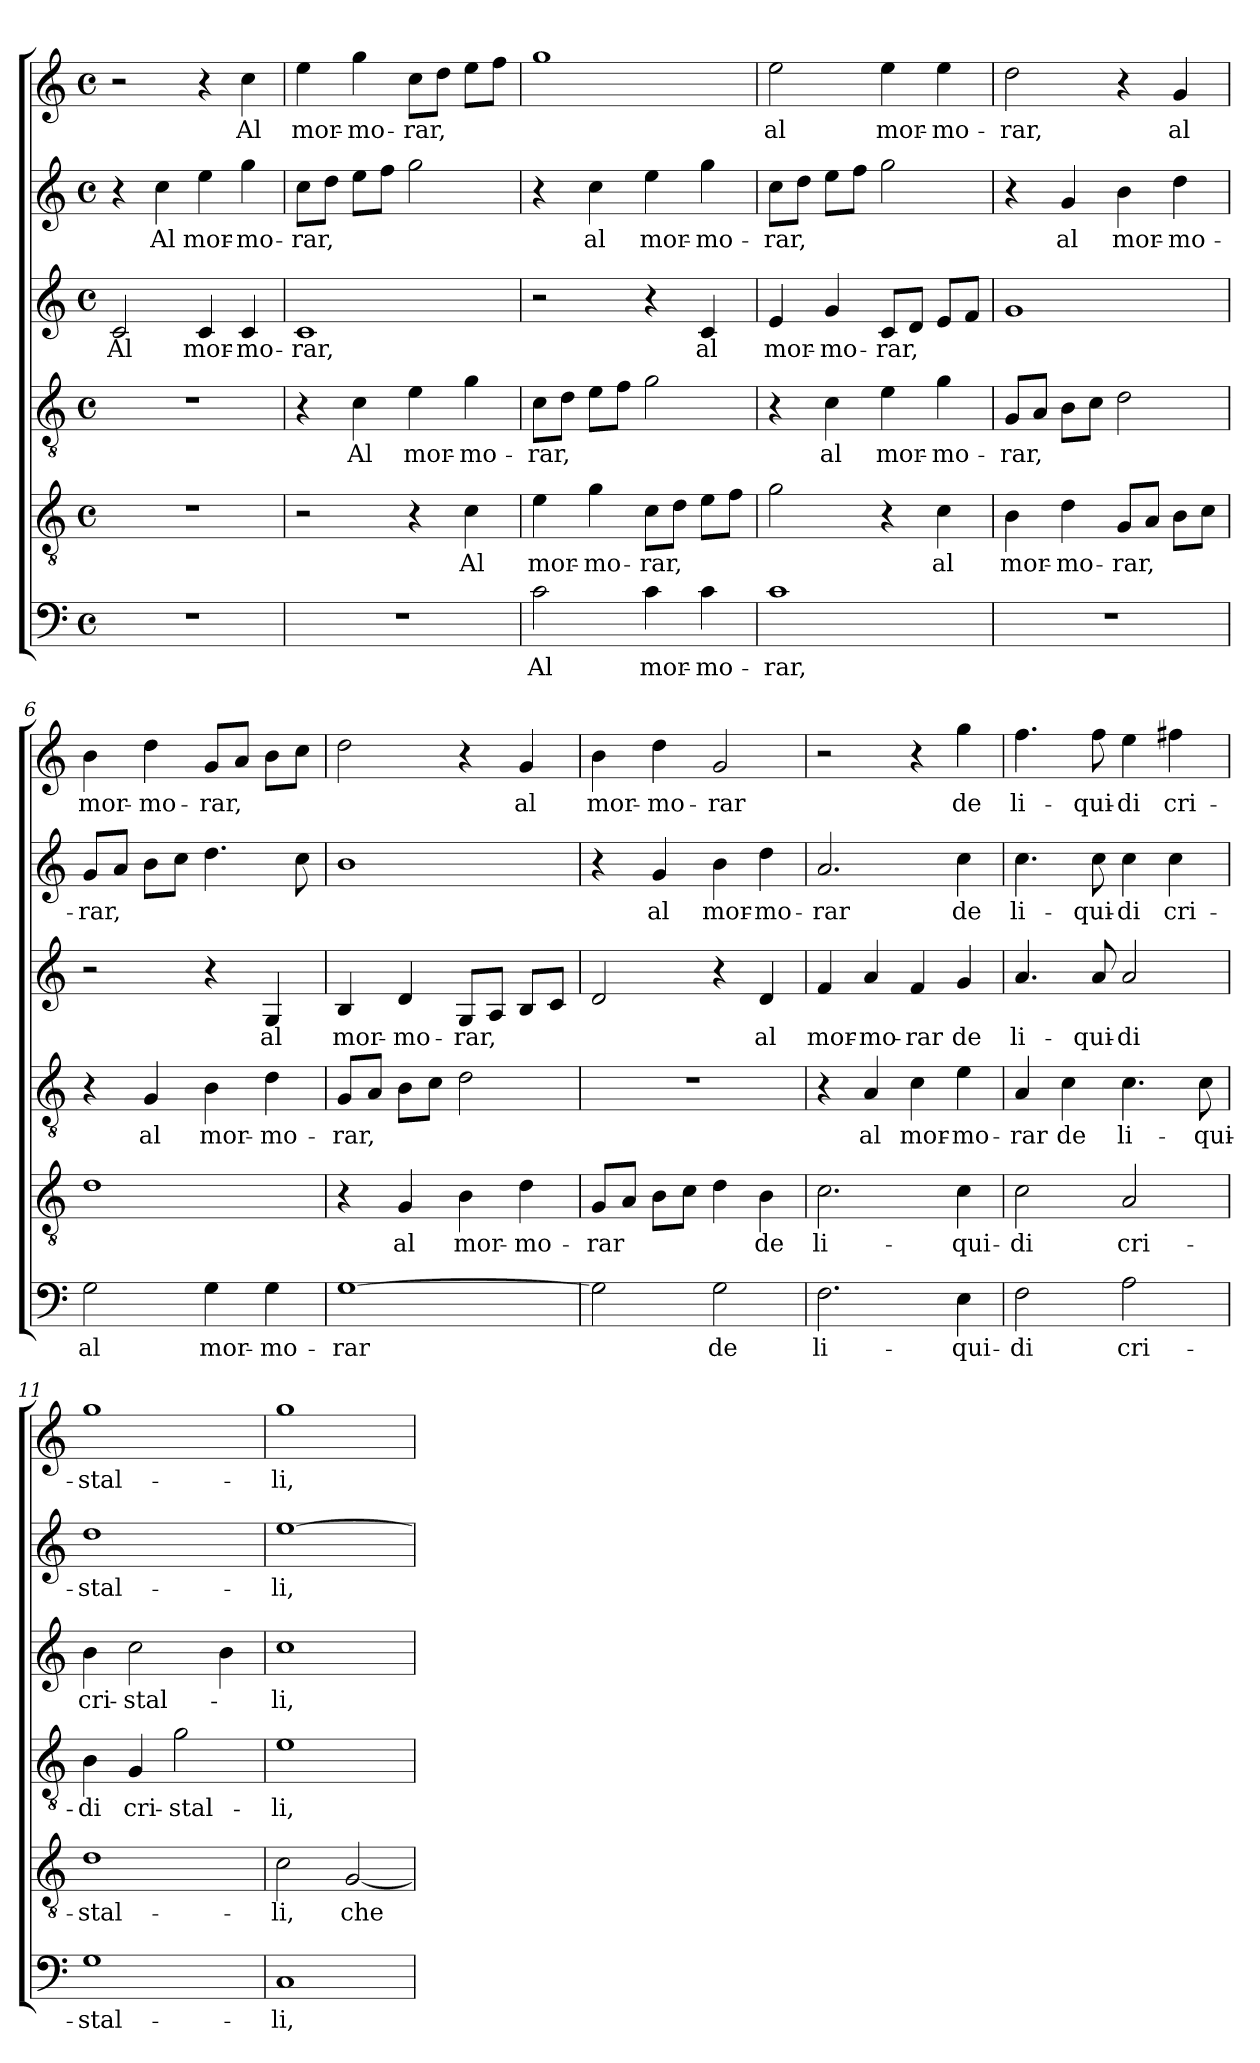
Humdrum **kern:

**kern	**text	**kern	**text	**kern	**text	**kern	**text	**kern	**text	**kern	**text
*part6	*part6	*part5	*part5	*part4	*part4	*part3	*part3	*part2	*part2	*part1	*part1
*staff6	*staff6	*staff5	*staff5	*staff4	*staff4	*staff3	*staff3	*staff2	*staff2	*staff1	*staff1
*clefF4	*	*clefGv2	*	*clefGv2	*	*clefG2	*	*clefG2	*	*clefG2	*
*k[]	*	*k[]	*	*k[]	*	*k[]	*	*k[]	*	*k[]	*
*C:	*	*C:	*	*C:	*	*C:	*	*C:	*	*C:	*
*M4/4	*	*M4/4	*	*M4/4	*	*M4/4	*	*M4/4	*	*M4/4	*
*met(c)	*	*met(c)	*	*met(c)	*	*met(c)	*	*met(c)	*	*met(c)	*
=1	=1	=1	=1	=1	=1	=1	=1	=1	=1	=1	=1
1r	.	1r	.	1r	.	2c/	Al	4r	.	2r	.
.	.	.	.	.	.	.	.	4cc\	Al	.	.
.	.	.	.	.	.	4c/	mor-	4ee\	mor-	4r	.
.	.	.	.	.	.	4c/	-mo-	4gg\	-mo-	4cc\	Al
=2	=2	=2	=2	=2	=2	=2	=2	=2	=2	=2	=2
1r	.	2r	.	4r	.	1c	-rar,	8cc\L	-rar,	4ee\	mor-
.	.	.	.	.	.	.	.	8dd\J	.	.	.
.	.	.	.	4c\	Al	.	.	8ee\L	.	4gg\	-mo-
.	.	.	.	.	.	.	.	8ff\J	.	.	.
.	.	4r	.	4e\	mor-	.	.	2gg\	.	8cc\L	-rar,
.	.	.	.	.	.	.	.	.	.	8dd\J	.
.	.	4c\	Al	4g\	-mo-	.	.	.	.	8ee\L	.
.	.	.	.	.	.	.	.	.	.	8ff\J	.
=3	=3	=3	=3	=3	=3	=3	=3	=3	=3	=3	=3
2c\	Al	4e\	mor-	8c\L	-rar,	2r	.	4r	.	1gg	.
.	.	.	.	8d\J	.	.	.	.	.	.	.
.	.	4g\	-mo-	8e\L	.	.	.	4cc\	al	.	.
.	.	.	.	8f\J	.	.	.	.	.	.	.
4c\	mor-	8c\L	-rar,	2g\	.	4r	.	4ee\	mor-	.	.
.	.	8d\J	.	.	.	.	.	.	.	.	.
4c\	-mo-	8e\L	.	.	.	4c/	al	4gg\	-mo-	.	.
.	.	8f\J	.	.	.	.	.	.	.	.	.
=4	=4	=4	=4	=4	=4	=4	=4	=4	=4	=4	=4
1c	-rar,	2g\	.	4r	.	4e/	mor-	8cc\L	-rar,	2ee\	al
.	.	.	.	.	.	.	.	8dd\J	.	.	.
.	.	.	.	4c\	al	4g/	-mo-	8ee\L	.	.	.
.	.	.	.	.	.	.	.	8ff\J	.	.	.
.	.	4r	.	4e\	mor-	8c/L	-rar,	2gg\	.	4ee\	mor-
.	.	.	.	.	.	8d/J	.	.	.	.	.
.	.	4c\	al	4g\	-mo-	8e/L	.	.	.	4ee\	-mo-
.	.	.	.	.	.	8f/J	.	.	.	.	.
=5	=5	=5	=5	=5	=5	=5	=5	=5	=5	=5	=5
1r	.	4B\	mor-	8G/L	-rar,	1g	.	4r	.	2dd\	-rar,
.	.	.	.	8A/J	.	.	.	.	.	.	.
.	.	4d\	-mo-	8B\L	.	.	.	4g/	al	.	.
.	.	.	.	8c\J	.	.	.	.	.	.	.
.	.	8G/L	-rar,	2d\	.	.	.	4b\	mor-	4r	.
.	.	8A/J	.	.	.	.	.	.	.	.	.
.	.	8B\L	.	.	.	.	.	4dd\	-mo-	4g/	al
.	.	8c\J	.	.	.	.	.	.	.	.	.
=6	=6	=6	=6	=6	=6	=6	=6	=6	=6	=6	=6
2G\	al	1d	.	4r	.	2r	.	8g/L	-rar,	4b\	mor-
.	.	.	.	.	.	.	.	8a/J	.	.	.
.	.	.	.	4G/	al	.	.	8b\L	.	4dd\	-mo-
.	.	.	.	.	.	.	.	8cc\J	.	.	.
4G\	mor-	.	.	4B\	mor-	4r	.	4.dd\	.	8g/L	-rar,
.	.	.	.	.	.	.	.	.	.	8a/J	.
4G\	-mo-	.	.	4d\	-mo-	4G/	al	.	.	8b\L	.
.	.	.	.	.	.	.	.	8cc\	.	8cc\J	.
!!LO:LB:g=z
=7	=7	=7	=7	=7	=7	=7	=7	=7	=7	=7	=7
[1G	-rar	4r	.	8G/L	-rar,	4B/	mor-	1b	.	2dd\	.
.	.	.	.	8A/J	.	.	.	.	.	.	.
.	.	4G/	al	8B\L	.	4d/	-mo-	.	.	.	.
.	.	.	.	8c\J	.	.	.	.	.	.	.
.	.	4B\	mor-	2d\	.	8G/L	-rar,	.	.	4r	.
.	.	.	.	.	.	8A/J	.	.	.	.	.
.	.	4d\	-mo-	.	.	8B/L	.	.	.	4g/	al
.	.	.	.	.	.	8c/J	.	.	.	.	.
=8	=8	=8	=8	=8	=8	=8	=8	=8	=8	=8	=8
2G\]	.	8G/L	-rar	1r	.	2d/	.	4r	.	4b\	mor-
.	.	8A/J	.	.	.	.	.	.	.	.	.
.	.	8B\L	.	.	.	.	.	4g/	al	4dd\	-mo-
.	.	8c\J	.	.	.	.	.	.	.	.	.
2G\	de	4d\	.	.	.	4r	.	4b\	mor-	2g/	-rar
.	.	4B\	de	.	.	4d/	al	4dd\	-mo-	.	.
=9	=9	=9	=9	=9	=9	=9	=9	=9	=9	=9	=9
2.F\	li-	2.c\	li-	4r	.	4f/	mor-	2.a/	-rar	2r	.
.	.	.	.	4A/	al	4a/	-mo-	.	.	.	.
.	.	.	.	4c\	mor-	4f/	-rar	.	.	4r	.
4E\	-qui-	4c\	-qui-	4e\	-mo-	4g/	de	4cc\	de	4gg\	de
=10	=10	=10	=10	=10	=10	=10	=10	=10	=10	=10	=10
2F\	-di	2c\	-di	4A/	-rar	4.a/	li-	4.cc\	li-	4.ff\	li-
.	.	.	.	4c\	de	.	.	.	.	.	.
.	.	.	.	.	.	8a/	-qui-	8cc\	-qui-	8ff\	-qui-
2A\	cri-	2A/	cri-	4.c\	li-	2a/	-di	4cc\	-di	4ee\	-di
.	.	.	.	.	.	.	.	4cc\	cri-	4ff#X\	cri-
.	.	.	.	8c\	-qui-	.	.	.	.	.	.
=11	=11	=11	=11	=11	=11	=11	=11	=11	=11	=11	=11
1G	-stal-	1d	-stal-	4B\	-di	4b\	cri-	1dd	-stal-	1gg	-stal-
.	.	.	.	4G/	cri-	2cc\	-stal-	.	.	.	.
.	.	.	.	2g\	-stal-	.	.	.	.	.	.
.	.	.	.	.	.	4b\	.	.	.	.	.
=12	=12	=12	=12	=12	=12	=12	=12	=12	=12	=12	=12
1C	-li,	2c\	-li,	1e	-li,	1cc	-li,	[1ee	-li,	1gg	-li,
.	.	[2G/	che	.	.	.	.	.	.	.	.
=	=	=	=	=	=	=	=	=	=	=	=
*-	*-	*-	*-	*-	*-	*-	*-	*-	*-	*-	*-
